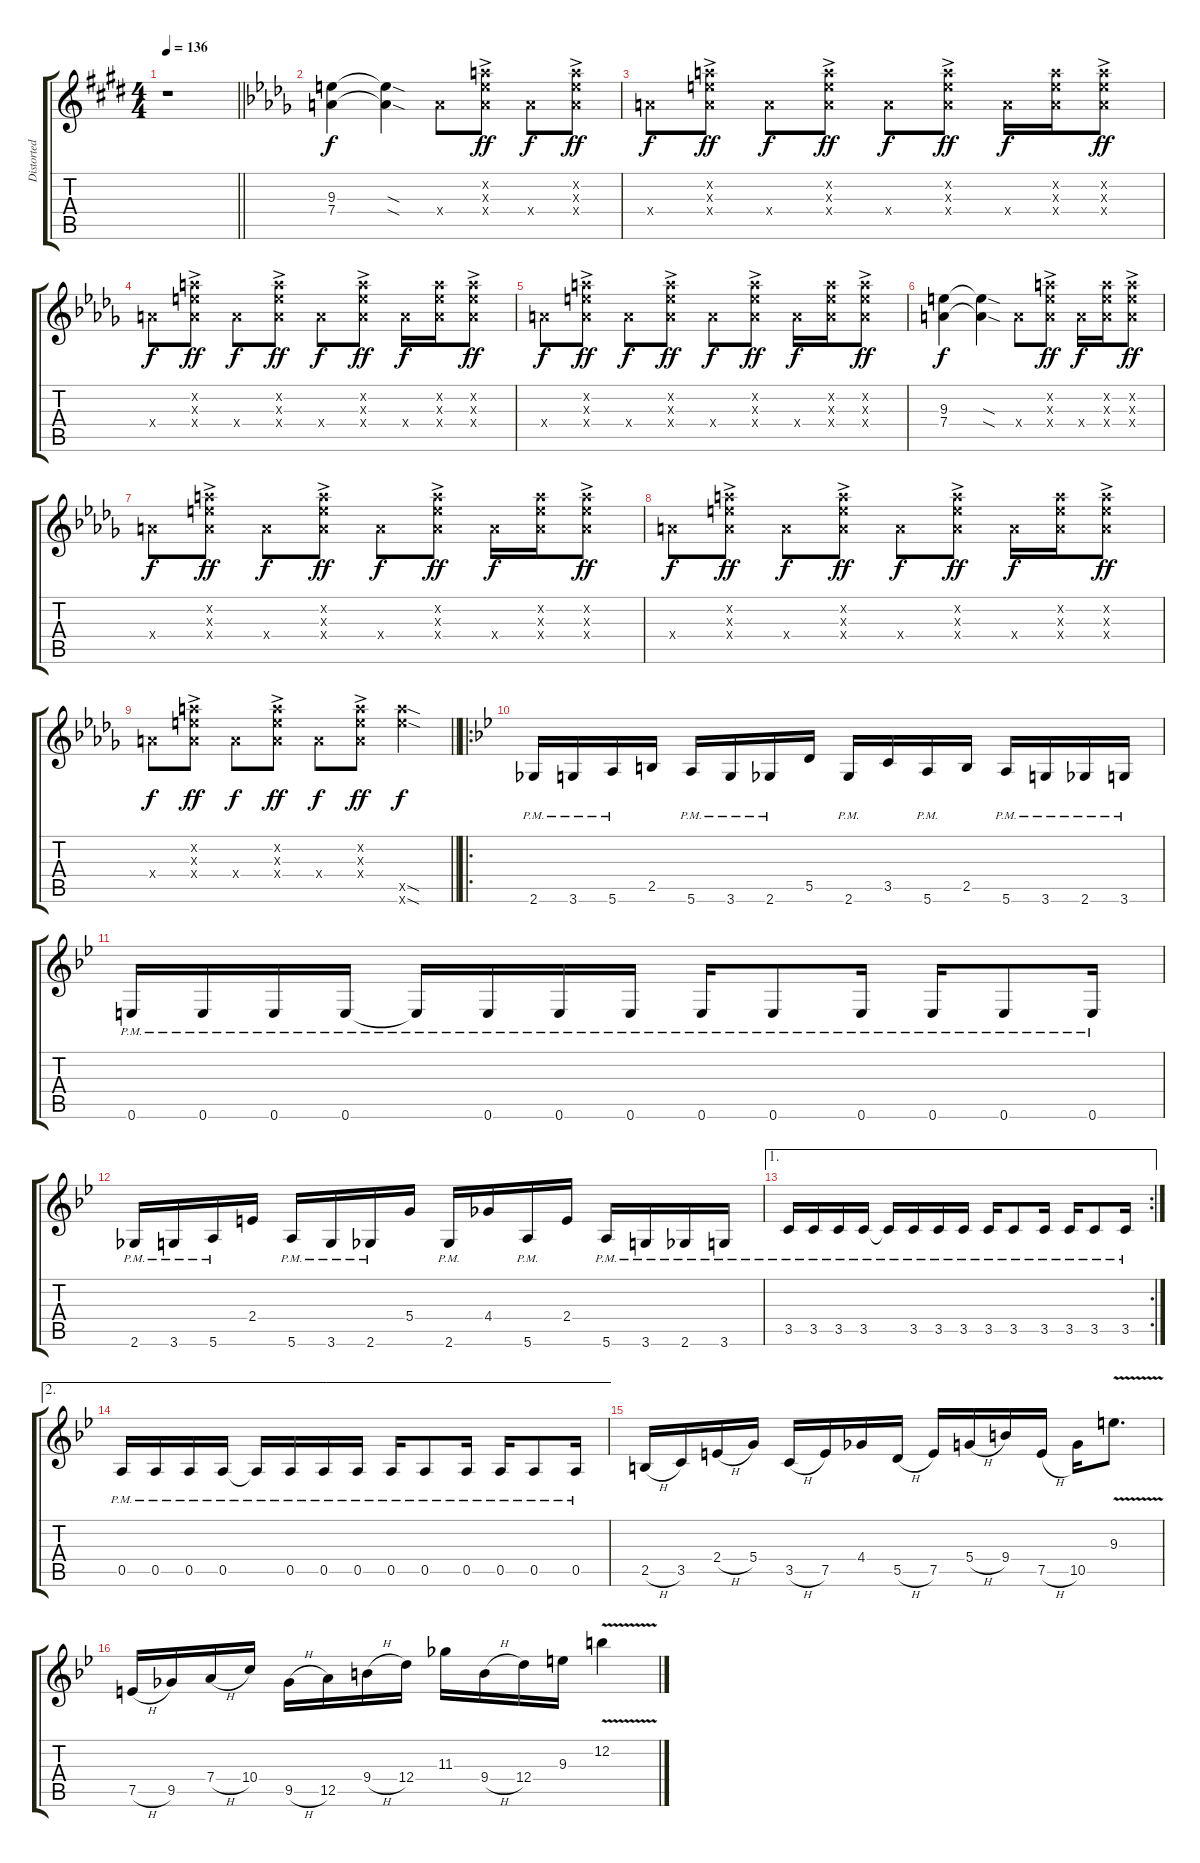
\track ("Distorted [Right]" "Distorted ") {instrument overdrivenguitar}
\staff {score tabs}
\tuning (E4 B3 G3 D3 A2 E2) {hide}
\ts (4 4)
\tempo 136
\clef g2
\barLineRight lightlight
\ks e
r.1{dy f} |
\ks db
(9.3 7.4).4 (9.3{sod t} 7.4{sod t}).4 7.4{x}.8 (10.2{ac x} 9.3{ac x} 7.4{ac x}).8{dy ff} 7.4{x}.8{dy f} (10.2{ac x} 9.3{ac x} 7.4{ac x}).8{dy ff} |
7.4{x}.8{dy f} (10.2{ac x} 9.3{ac x} 7.4{ac x}).8{dy ff} 7.4{x}.8{dy f} (10.2{ac x} 9.3{ac x} 7.4{ac x}).8{dy ff} 7.4{x}.8{dy f} (10.2{ac x} 9.3{ac x} 7.4{ac x}).8{dy ff} 7.4{x}.16{dy f} (10.2{x} 9.3{x} 7.4{x}).16 (10.2{ac x} 9.3{ac x} 7.4{ac x}).8{dy ff} |
7.4{x}.8{dy f} (10.2{ac x} 9.3{ac x} 7.4{ac x}).8{dy ff} 7.4{x}.8{dy f} (10.2{ac x} 9.3{ac x} 7.4{ac x}).8{dy ff} 7.4{x}.8{dy f} (10.2{ac x} 9.3{ac x} 7.4{ac x}).8{dy ff} 7.4{x}.16{dy f} (10.2{x} 9.3{x} 7.4{x}).16 (10.2{ac x} 9.3{ac x} 7.4{ac x}).8{dy ff} |
7.4{x}.8{dy f} (10.2{ac x} 9.3{ac x} 7.4{ac x}).8{dy ff} 7.4{x}.8{dy f} (10.2{ac x} 9.3{ac x} 7.4{ac x}).8{dy ff} 7.4{x}.8{dy f} (10.2{ac x} 9.3{ac x} 7.4{ac x}).8{dy ff} 7.4{x}.16{dy f} (10.2{x} 9.3{x} 7.4{x}).16 (10.2{ac x} 9.3{ac x} 7.4{ac x}).8{dy ff} |
(9.3 7.4).4{dy f} (9.3{sod t} 7.4{sod t}).4 7.4{x}.8 (10.2{ac x} 9.3{ac x} 7.4{ac x}).8{dy ff} 7.4{x}.16{dy f} (10.2{x} 9.3{x} 7.4{x}).16 (10.2{ac x} 9.3{ac x} 7.4{ac x}).8{dy ff} |
7.4{x}.8{dy f} (10.2{ac x} 9.3{ac x} 7.4{ac x}).8{dy ff} 7.4{x}.8{dy f} (10.2{ac x} 9.3{ac x} 7.4{ac x}).8{dy ff} 7.4{x}.8{dy f} (10.2{ac x} 9.3{ac x} 7.4{ac x}).8{dy ff} 7.4{x}.16{dy f} (10.2{x} 9.3{x} 7.4{x}).16 (10.2{ac x} 9.3{ac x} 7.4{ac x}).8{dy ff} |
7.4{x}.8{dy f} (10.2{ac x} 9.3{ac x} 7.4{ac x}).8{dy ff} 7.4{x}.8{dy f} (10.2{ac x} 9.3{ac x} 7.4{ac x}).8{dy ff} 7.4{x}.8{dy f} (10.2{ac x} 9.3{ac x} 7.4{ac x}).8{dy ff} 7.4{x}.16{dy f} (10.2{x} 9.3{x} 7.4{x}).16 (10.2{ac x} 9.3{ac x} 7.4{ac x}).8{dy ff} |
\barLineRight lightlight
7.4{x}.8{dy f} (10.2{ac x} 9.3{ac x} 7.4{ac x}).8{dy ff} 7.4{x}.8{dy f} (10.2{ac x} 9.3{ac x} 7.4{ac x}).8{dy ff} 7.4{x}.8{dy f} (10.2{ac x} 9.3{ac x} 7.4{ac x}).8{dy ff} (24.5{sod x} 24.6{sod x}).4{dy f} |
\ro
\ks bb
2.6{pm}.16 3.6{pm}.16 5.6{pm}.16 2.5.16 5.6{pm}.16 3.6{pm}.16 2.6{pm}.16 5.5.16 2.6{pm}.16 3.5.16 5.6{pm}.16 2.5.16 5.6{pm}.16 3.6{pm}.16 2.6{pm}.16 3.6{pm}.16 |
0.6{pm}.16 0.6{pm}.16 0.6{pm}.16 0.6{pm}.16 0.6{pm t}.16 0.6{pm}.16 0.6{pm}.16 0.6{pm}.16 0.6{pm}.16 0.6{pm}.8 0.6{pm}.16 0.6{pm}.16 0.6{pm}.8 0.6{pm}.16 |
2.6{pm}.16 3.6{pm}.16 5.6{pm}.16 2.4.16 5.6{pm}.16 3.6{pm}.16 2.6{pm}.16 5.4.16 2.6{pm}.16 4.4.16 5.6{pm}.16 2.4.16 5.6{pm}.16 3.6{pm}.16 2.6{pm}.16 3.6{pm}.16 |
\ae 1
\rc 2
3.5{pm}.16 3.5{pm}.16 3.5{pm}.16 3.5{pm}.16 3.5{pm t}.16 3.5{pm}.16 3.5{pm}.16 3.5{pm}.16 3.5{pm}.16 3.5{pm}.8 3.5{pm}.16 3.5{pm}.16 3.5{pm}.8 3.5{pm}.16 |
\ae 2
0.5{pm}.16 0.5{pm}.16 0.5{pm}.16 0.5{pm}.16 0.5{pm t}.16 0.5{pm}.16 0.5{pm}.16 0.5{pm}.16 0.5{pm}.16 0.5{pm}.8 0.5{pm}.16 0.5{pm}.16 0.5{pm}.8 0.5{pm}.16 |
2.5{h}.16 3.5.16 2.4{h}.16 5.4.16 3.5{h}.16 7.5.16 4.4.16 5.5{h}.16 7.5.16 5.4{h}.16 9.4.16 7.5{h}.16 10.5.16 9.3{v}.8{d} |
7.5{h}.16 9.5.16 7.4{h}.16 10.4.16 9.5{h}.16 12.5.16 9.4{h}.16 12.4.16 11.3.16 9.4{h}.16 12.4.16 9.3.16 12.2{v}.4
